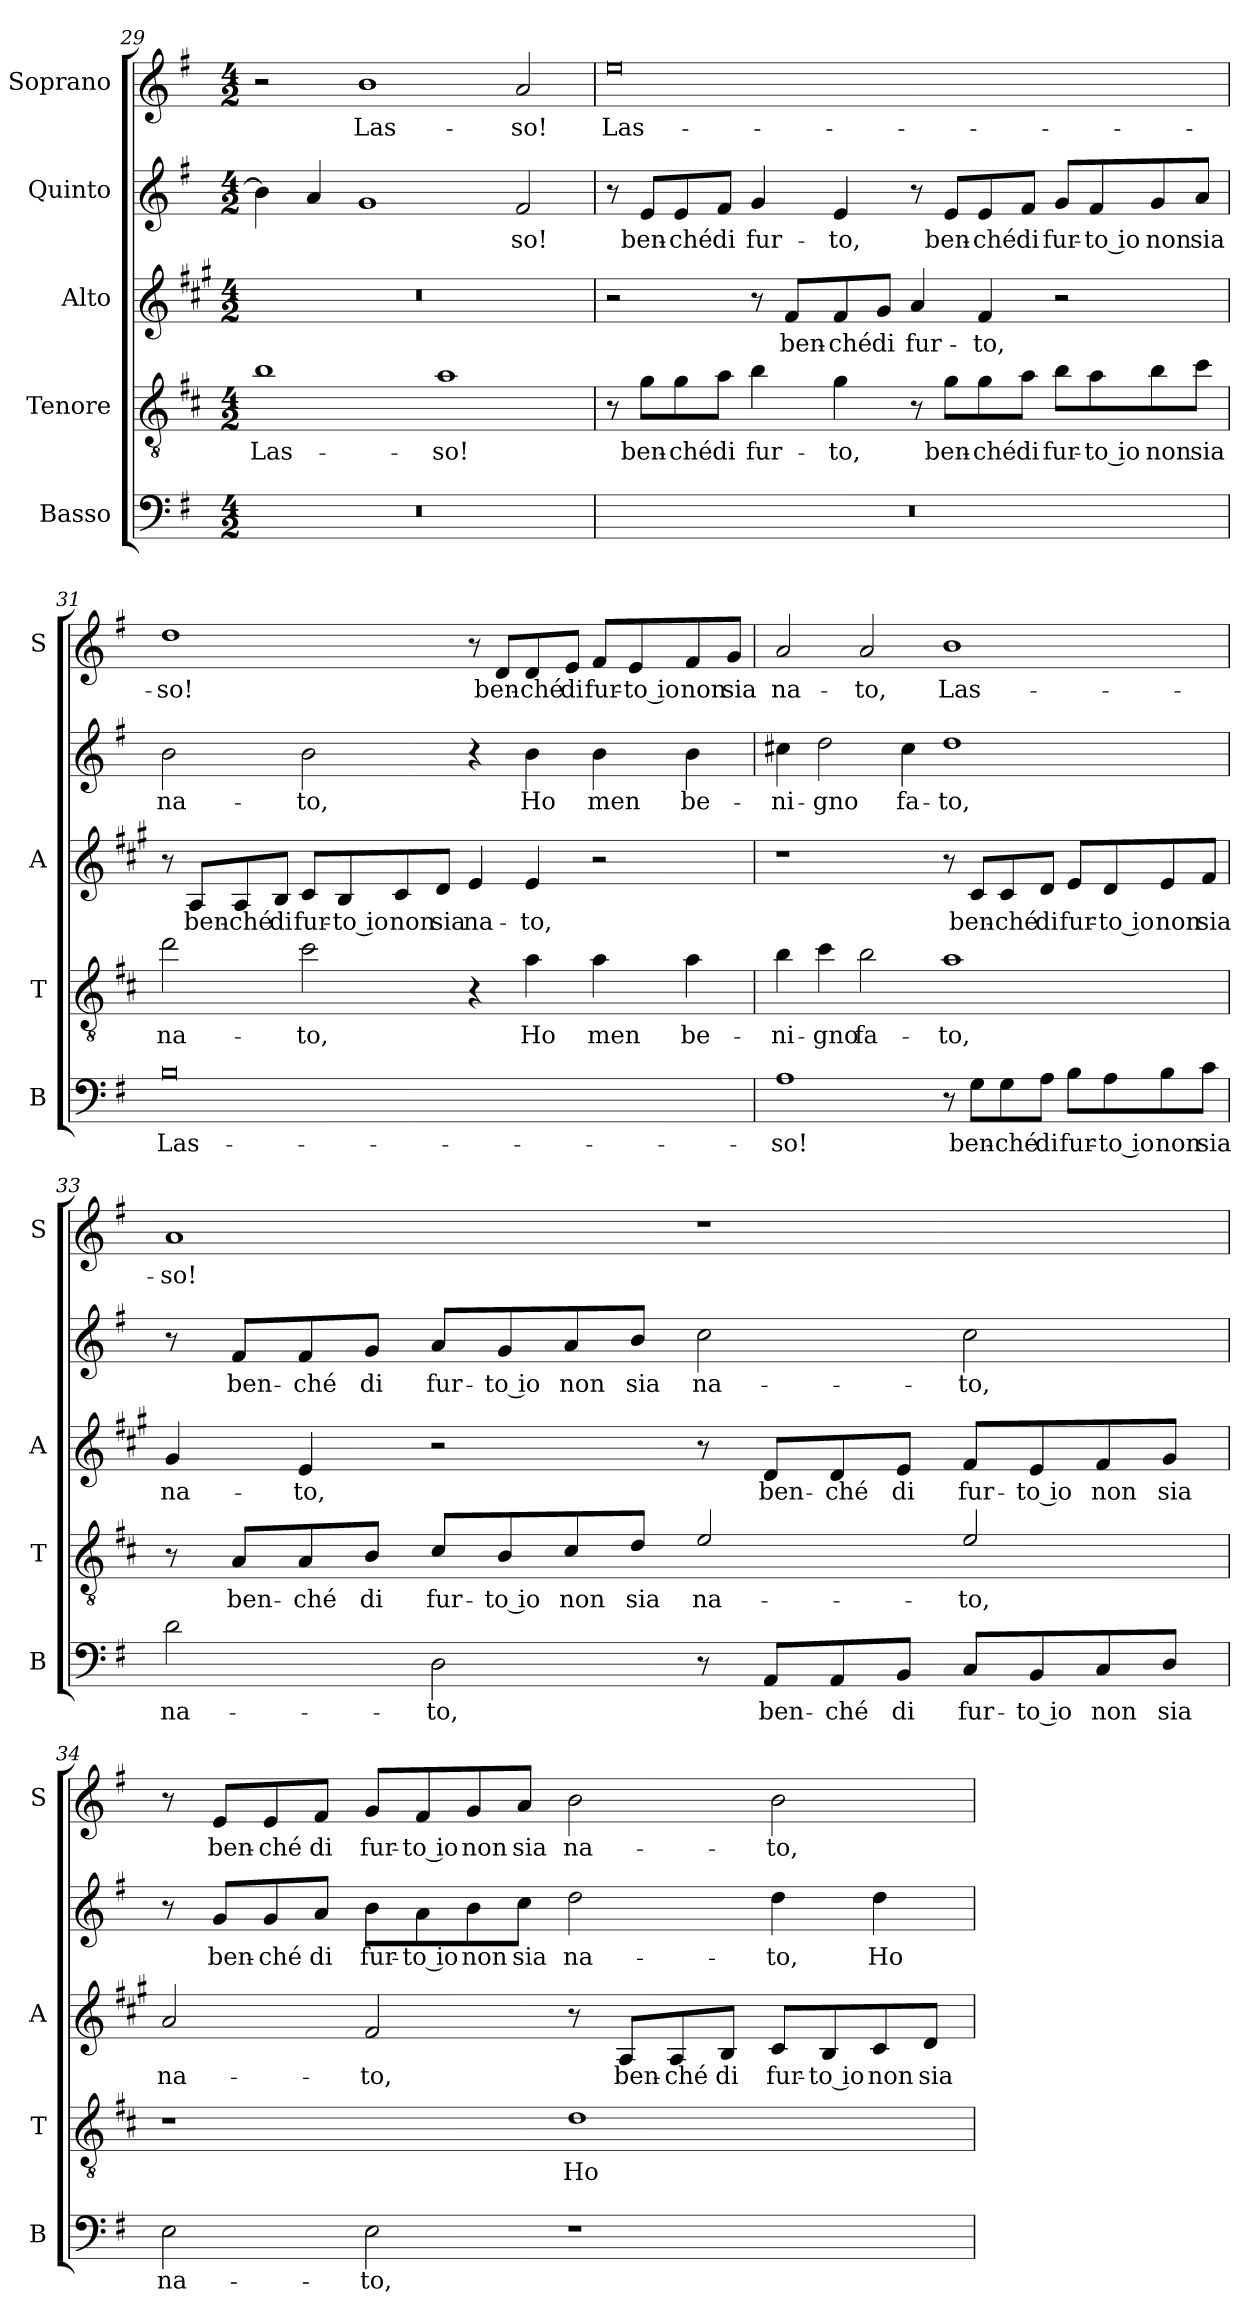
**kern	**text	**kern	**text	**kern	**text	**kern	**text	**kern	**text
*part5	*part5	*part4	*part4	*part3	*part3	*part2	*part2	*part1	*part1
*staff5	*staff5	*staff4	*staff4	*staff3	*staff3	*staff2	*staff2	*staff1	*staff1
*I"Basso	*	*I"Tenore	*	*I"Alto	*	*I"Quinto	*	*I"Soprano	*
*I'B	*	*I'T	*	*I'A	*	*	*	*I'S	*
*clefF4	*	*clefGv2	*	*clefG2	*	*clefG2	*	*clefG2	*
*	*	*ITrd4c7	*	*ITrd1c2	*	*	*	*	*
*k[f#]	*	*k[f#]	*	*k[f#]	*	*k[f#]	*	*k[f#]	*
*G:	*	*G:	*	*G:	*	*G:	*	*G:	*
*M4/2	*	*M4/2	*	*M4/2	*	*M4/2	*	*M4/2	*
=29	=29	=29	=29	=29	=29	=29	=29	=29	=29
!	!	!	!LO:LY:b	!	!	!	!	!	!
0r	.	1e	Las-	0r	.	4b\]	.	2r	.
.	.	.	.	.	.	4a/	.	.	.
!	!	!	!	!	!	!	!	!	!LO:LY:b
.	.	.	.	.	.	1g	.	1b	Las-
!	!	!	!LO:LY:b	!	!	!	!	!	!
.	.	1d	-so!	.	.	.	.	.	.
!	!	!	!	!	!	!	!LO:LY:b	!	!LO:LY:b
.	.	.	.	.	.	2f#/	-so!	2a/	-so!
!!LO:LB:g=z
=30	=30	=30	=30	=30	=30	=30	=30	=30	=30
!	!	!	!	!	!	!	!	!	!LO:LY:b
0r	.	8r	.	2r	.	8r	.	0ee	Las-
!	!	!	!LO:LY:b	!	!	!	!LO:LY:b	!	!
.	.	8c\L	ben-	.	.	8e/L	ben-	.	.
!	!	!	!LO:LY:b	!	!	!	!LO:LY:b	!	!
.	.	8c\	-ché	.	.	8e/	-ché	.	.
!	!	!	!LO:LY:b	!	!	!	!LO:LY:b	!	!
.	.	8d\J	di	.	.	8f#/J	di	.	.
!	!	!	!LO:LY:b	!	!	!	!LO:LY:b	!	!
.	.	4e\	fur-	8r	.	4g/	fur-	.	.
!	!	!	!	!	!LO:LY:b	!	!	!	!
.	.	.	.	8e/L	ben-	.	.	.	.
!	!	!	!LO:LY:b	!	!LO:LY:b	!	!LO:LY:b	!	!
.	.	4c\	-to,	8e/	-ché	4e/	-to,	.	.
!	!	!	!	!	!LO:LY:b	!	!	!	!
.	.	.	.	8f#/J	di	.	.	.	.
!	!	!	!	!	!LO:LY:b	!	!	!	!
.	.	8r	.	4g/	fur-	8r	.	.	.
!	!	!	!LO:LY:b	!	!	!	!LO:LY:b	!	!
.	.	8c\L	ben-	.	.	8e/L	ben-	.	.
!	!	!	!LO:LY:b	!	!LO:LY:b	!	!LO:LY:b	!	!
.	.	8c\	-ché	4e/	-to,	8e/	-ché	.	.
!	!	!	!LO:LY:b	!	!	!	!LO:LY:b	!	!
.	.	8d\J	di	.	.	8f#/J	di	.	.
!	!	!	!LO:LY:b	!	!	!	!LO:LY:b	!	!
.	.	8e\L	fur-	2r	.	8g/L	fur-	.	.
!	!	!	!LO:LY:b	!	!	!	!LO:LY:b	!	!
.	.	8d\	-to io	.	.	8f#/	-to io	.	.
!	!	!	!LO:LY:b	!	!	!	!LO:LY:b	!	!
.	.	8e\	non	.	.	8g/	non	.	.
!	!	!	!LO:LY:b	!	!	!	!LO:LY:b	!	!
.	.	8f#\J	sia	.	.	8a/J	sia	.	.
=31	=31	=31	=31	=31	=31	=31	=31	=31	=31
!	!LO:LY:b	!	!LO:LY:b	!	!	!	!LO:LY:b	!	!LO:LY:b
0B	Las-	2g\	na-	8r	.	2b\	na-	1dd	-so!
!	!	!	!	!	!LO:LY:b	!	!	!	!
.	.	.	.	8G/L	ben-	.	.	.	.
!	!	!	!	!	!LO:LY:b	!	!	!	!
.	.	.	.	8G/	-ché	.	.	.	.
!	!	!	!	!	!LO:LY:b	!	!	!	!
.	.	.	.	8A/J	di	.	.	.	.
!	!	!	!LO:LY:b	!	!LO:LY:b	!	!LO:LY:b	!	!
.	.	2f#\	-to,	8B/L	fur-	2b\	-to,	.	.
!	!	!	!	!	!LO:LY:b	!	!	!	!
.	.	.	.	8A/	-to io	.	.	.	.
!	!	!	!	!	!LO:LY:b	!	!	!	!
.	.	.	.	8B/	non	.	.	.	.
!	!	!	!	!	!LO:LY:b	!	!	!	!
.	.	.	.	8c/J	sia	.	.	.	.
!	!	!	!	!	!LO:LY:b	!	!	!	!
.	.	4r	.	4d/	na-	4r	.	8r	.
!	!	!	!	!	!	!	!	!	!LO:LY:b
.	.	.	.	.	.	.	.	8d/L	ben-
!	!	!	!LO:LY:b	!	!LO:LY:b	!	!LO:LY:b	!	!LO:LY:b
.	.	4d\	Ho	4d/	-to,	4b\	Ho	8d/	-ché
!	!	!	!	!	!	!	!	!	!LO:LY:b
.	.	.	.	.	.	.	.	8e/J	di
!	!	!	!LO:LY:b	!	!	!	!LO:LY:b	!	!LO:LY:b
.	.	4d\	men	2r	.	4b\	men	8f#/L	fur-
!	!	!	!	!	!	!	!	!	!LO:LY:b
.	.	.	.	.	.	.	.	8e/	-to io
!	!	!	!LO:LY:b	!	!	!	!LO:LY:b	!	!LO:LY:b
.	.	4d\	be-	.	.	4b\	be-	8f#/	non
!	!	!	!	!	!	!	!	!	!LO:LY:b
.	.	.	.	.	.	.	.	8g/J	sia
!!LO:PB:g=z
=32	=32	=32	=32	=32	=32	=32	=32	=32	=32
!	!LO:LY:b	!	!LO:LY:b	!	!	!	!LO:LY:b	!	!LO:LY:b
1A	-so!	4e\	-ni-	1r	.	4cc#X\	-ni-	2a/	na-
!	!	!	!LO:LY:b	!	!	!	!LO:LY:b	!	!
.	.	4f#\	-gno	.	.	2dd\	-gno	.	.
!	!	!	!LO:LY:b	!	!	!	!	!	!LO:LY:b
.	.	2e\	fa-	.	.	.	.	2a/	-to,
!	!	!	!	!	!	!	!LO:LY:b	!	!
.	.	.	.	.	.	4cc#\	fa-	.	.
!	!	!	!LO:LY:b	!	!	!	!LO:LY:b	!	!LO:LY:b
8r	.	1d	-to,	8r	.	1dd	-to,	1b	Las-
!	!LO:LY:b	!	!	!	!LO:LY:b	!	!	!	!
8G\L	ben-	.	.	8B/L	ben-	.	.	.	.
!	!LO:LY:b	!	!	!	!LO:LY:b	!	!	!	!
8G\	-ché	.	.	8B/	-ché	.	.	.	.
!	!LO:LY:b	!	!	!	!LO:LY:b	!	!	!	!
8A\J	di	.	.	8c/J	di	.	.	.	.
!	!LO:LY:b	!	!	!	!LO:LY:b	!	!	!	!
8B\L	fur-	.	.	8d/L	fur-	.	.	.	.
!	!LO:LY:b	!	!	!	!LO:LY:b	!	!	!	!
8A\	-to io	.	.	8c/	-to io	.	.	.	.
!	!LO:LY:b	!	!	!	!LO:LY:b	!	!	!	!
8B\	non	.	.	8d/	non	.	.	.	.
!	!LO:LY:b	!	!	!	!LO:LY:b	!	!	!	!
8c\J	sia	.	.	8e/J	sia	.	.	.	.
=33	=33	=33	=33	=33	=33	=33	=33	=33	=33
!	!LO:LY:b	!	!	!	!LO:LY:b	!	!	!	!LO:LY:b
2d\	na-	8r	.	4f#/	na-	8r	.	1a	-so!
!	!	!	!LO:LY:b	!	!	!	!LO:LY:b	!	!
.	.	8D/L	ben-	.	.	8f#/L	ben-	.	.
!	!	!	!LO:LY:b	!	!LO:LY:b	!	!LO:LY:b	!	!
.	.	8D/	-ché	4d/	-to,	8f#/	-ché	.	.
!	!	!	!LO:LY:b	!	!	!	!LO:LY:b	!	!
.	.	8E/J	di	.	.	8g/J	di	.	.
!	!LO:LY:b	!	!LO:LY:b	!	!	!	!LO:LY:b	!	!
2D\	-to,	8F#/L	fur-	2r	.	8a/L	fur-	.	.
!	!	!	!LO:LY:b	!	!	!	!LO:LY:b	!	!
.	.	8E/	-to io	.	.	8g/	-to io	.	.
!	!	!	!LO:LY:b	!	!	!	!LO:LY:b	!	!
.	.	8F#/	non	.	.	8a/	non	.	.
!	!	!	!LO:LY:b	!	!	!	!LO:LY:b	!	!
.	.	8G/J	sia	.	.	8b/J	sia	.	.
!	!	!	!LO:LY:b	!	!	!	!LO:LY:b	!	!
8r	.	2A/	na-	8r	.	2cc\	na-	1r	.
!	!LO:LY:b	!	!	!	!LO:LY:b	!	!	!	!
8AA/L	ben-	.	.	8c/L	ben-	.	.	.	.
!	!LO:LY:b	!	!	!	!LO:LY:b	!	!	!	!
8AA/	-ché	.	.	8c/	-ché	.	.	.	.
!	!LO:LY:b	!	!	!	!LO:LY:b	!	!	!	!
8BB/J	di	.	.	8d/J	di	.	.	.	.
!	!LO:LY:b	!	!LO:LY:b	!	!LO:LY:b	!	!LO:LY:b	!	!
8C/L	fur-	2A/	-to,	8e/L	fur-	2cc\	-to,	.	.
!	!LO:LY:b	!	!	!	!LO:LY:b	!	!	!	!
8BB/	-to io	.	.	8d/	-to io	.	.	.	.
!	!LO:LY:b	!	!	!	!LO:LY:b	!	!	!	!
8C/	non	.	.	8e/	non	.	.	.	.
!	!LO:LY:b	!	!	!	!LO:LY:b	!	!	!	!
8D/J	sia	.	.	8f#/J	sia	.	.	.	.
!!LO:LB:g=z
=34	=34	=34	=34	=34	=34	=34	=34	=34	=34
!	!LO:LY:b	!	!	!	!LO:LY:b	!	!	!	!
2E\	na-	1r	.	2g/	na-	8r	.	8r	.
!	!	!	!	!	!	!	!LO:LY:b	!	!LO:LY:b
.	.	.	.	.	.	8g/L	ben-	8e/L	ben-
!	!	!	!	!	!	!	!LO:LY:b	!	!LO:LY:b
.	.	.	.	.	.	8g/	-ché	8e/	-ché
!	!	!	!	!	!	!	!LO:LY:b	!	!LO:LY:b
.	.	.	.	.	.	8a/J	di	8f#/J	di
!	!LO:LY:b	!	!	!	!LO:LY:b	!	!LO:LY:b	!	!LO:LY:b
2E\	-to,	.	.	2e/	-to,	8b\L	fur-	8g/L	fur-
!	!	!	!	!	!	!	!LO:LY:b	!	!LO:LY:b
.	.	.	.	.	.	8a\	-to io	8f#/	-to io
!	!	!	!	!	!	!	!LO:LY:b	!	!LO:LY:b
.	.	.	.	.	.	8b\	non	8g/	non
!	!	!	!	!	!	!	!LO:LY:b	!	!LO:LY:b
.	.	.	.	.	.	8cc\J	sia	8a/J	sia
!	!	!	!LO:LY:b	!	!	!	!LO:LY:b	!	!LO:LY:b
1r	.	1G	Ho	8r	.	2dd\	na-	2b\	na-
!	!	!	!	!	!LO:LY:b	!	!	!	!
.	.	.	.	8G/L	ben-	.	.	.	.
!	!	!	!	!	!LO:LY:b	!	!	!	!
.	.	.	.	8G/	-ché	.	.	.	.
!	!	!	!	!	!LO:LY:b	!	!	!	!
.	.	.	.	8A/J	di	.	.	.	.
!	!	!	!	!	!LO:LY:b	!	!LO:LY:b	!	!LO:LY:b
.	.	.	.	8B/L	fur-	4dd\	-to,	2b\	-to,
!	!	!	!	!	!LO:LY:b	!	!	!	!
.	.	.	.	8A/	-to io	.	.	.	.
!	!	!	!	!	!LO:LY:b	!	!LO:LY:b	!	!
.	.	.	.	8B/	non	4dd\	Ho	.	.
!	!	!	!	!	!LO:LY:b	!	!	!	!
.	.	.	.	8c/J	sia	.	.	.	.
=	=	=	=	=	=	=	=	=	=
*-	*-	*-	*-	*-	*-	*-	*-	*-	*-
